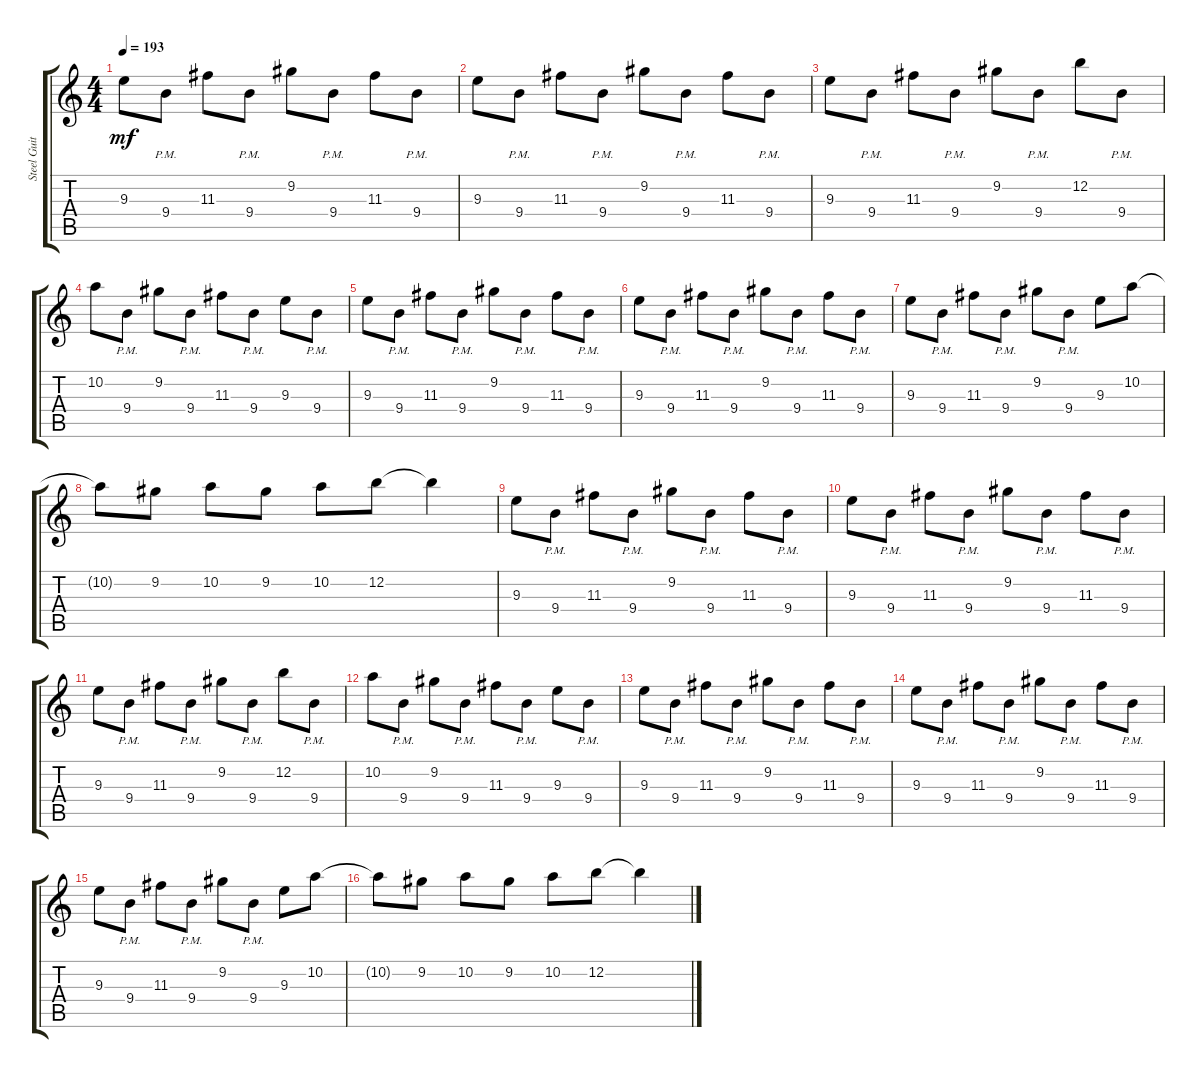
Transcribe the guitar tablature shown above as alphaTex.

\track ("Steel Guitar" "Steel Guit") {instrument overdrivenguitar}
\staff {score tabs}
\tuning (E4 B3 G3 D3 A2 E2) {hide}
\ts (4 4)
\tempo 193
\clef g2
\ks c
9.3.8{dy mf instrument overdrivenguitar} 9.4{pm}.8 11.3.8 9.4{pm}.8 9.2.8 9.4{pm}.8 11.3.8 9.4{pm}.8 |
9.3.8 9.4{pm}.8 11.3.8 9.4{pm}.8 9.2.8 9.4{pm}.8 11.3.8 9.4{pm}.8 |
9.3.8 9.4{pm}.8 11.3.8 9.4{pm}.8 9.2.8 9.4{pm}.8 12.2.8 9.4{pm}.8 |
10.2.8 9.4{pm}.8 9.2.8 9.4{pm}.8 11.3.8 9.4{pm}.8 9.3.8 9.4{pm}.8 |
9.3.8 9.4{pm}.8 11.3.8 9.4{pm}.8 9.2.8 9.4{pm}.8 11.3.8 9.4{pm}.8 |
9.3.8 9.4{pm}.8 11.3.8 9.4{pm}.8 9.2.8 9.4{pm}.8 11.3.8 9.4{pm}.8 |
9.3.8 9.4{pm}.8 11.3.8 9.4{pm}.8 9.2.8 9.4{pm}.8 9.3.8 10.2.8 |
10.2{t}.8 9.2.8 10.2.8 9.2.8 10.2.8 12.2.8 12.2{t}.4 |
9.3.8 9.4{pm}.8 11.3.8 9.4{pm}.8 9.2.8 9.4{pm}.8 11.3.8 9.4{pm}.8 |
9.3.8 9.4{pm}.8 11.3.8 9.4{pm}.8 9.2.8 9.4{pm}.8 11.3.8 9.4{pm}.8 |
9.3.8 9.4{pm}.8 11.3.8 9.4{pm}.8 9.2.8 9.4{pm}.8 12.2.8 9.4{pm}.8 |
10.2.8 9.4{pm}.8 9.2.8 9.4{pm}.8 11.3.8 9.4{pm}.8 9.3.8 9.4{pm}.8 |
9.3.8 9.4{pm}.8 11.3.8 9.4{pm}.8 9.2.8 9.4{pm}.8 11.3.8 9.4{pm}.8 |
9.3.8 9.4{pm}.8 11.3.8 9.4{pm}.8 9.2.8 9.4{pm}.8 11.3.8 9.4{pm}.8 |
9.3.8 9.4{pm}.8 11.3.8 9.4{pm}.8 9.2.8 9.4{pm}.8 9.3.8 10.2.8 |
10.2{t}.8 9.2.8 10.2.8 9.2.8 10.2.8 12.2.8 12.2{t}.4
